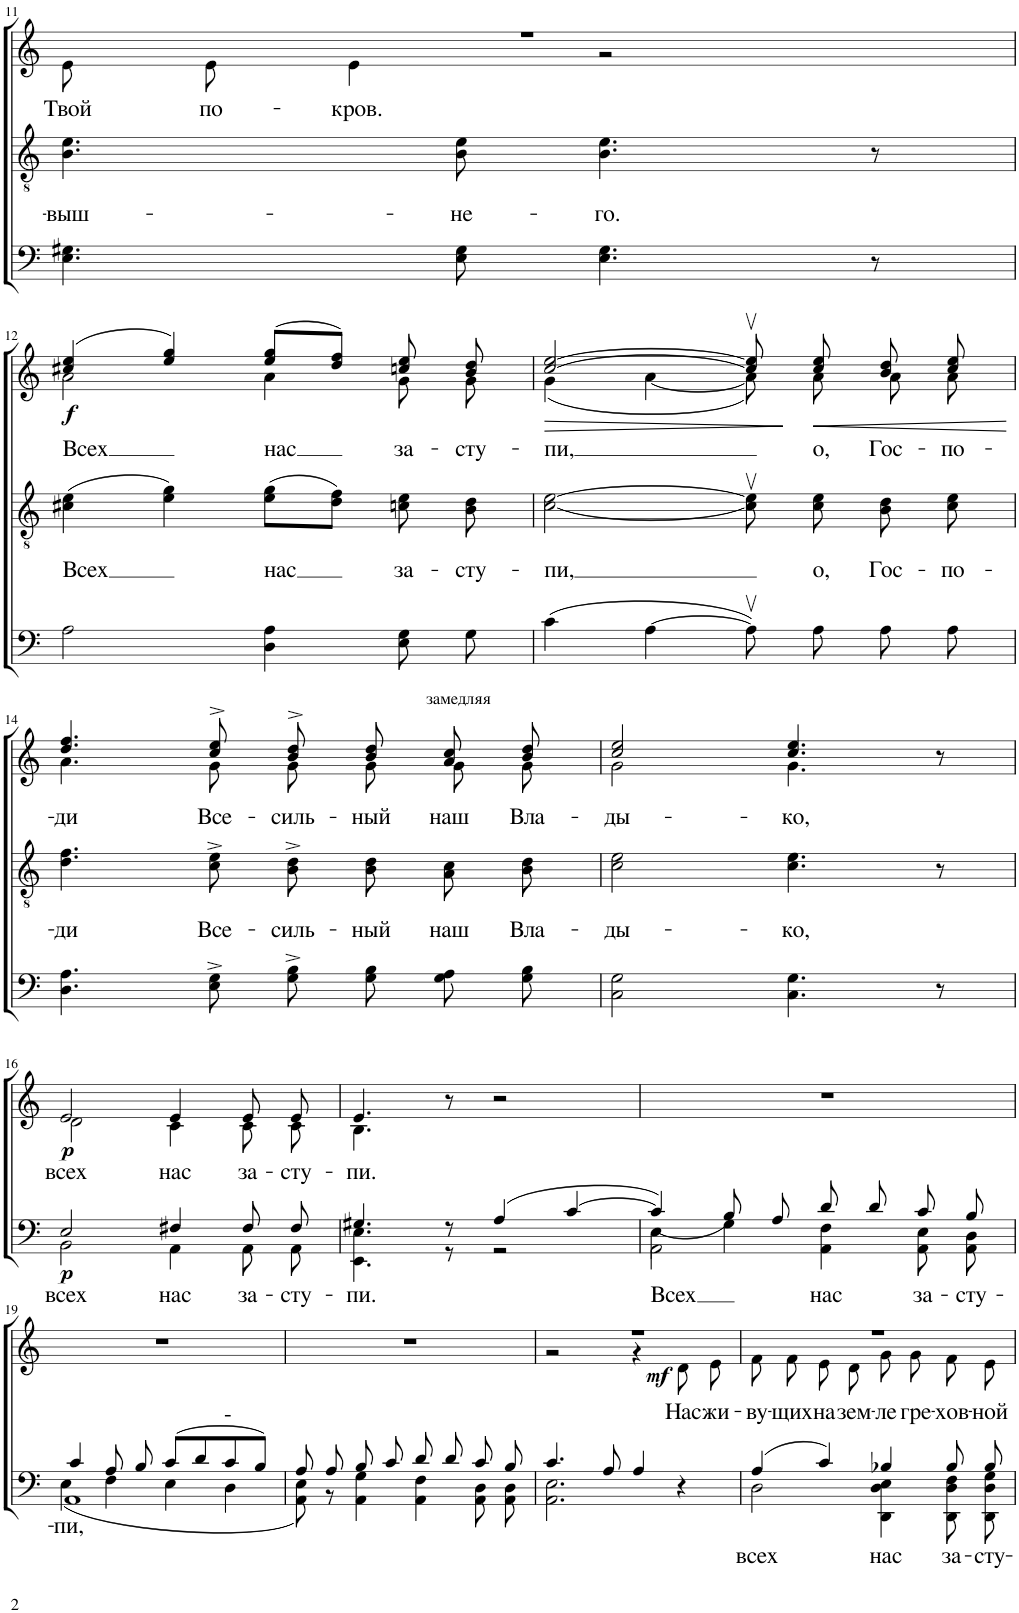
**kern	**text	**text	**dynam	**harte	**kern	**text	**text	**kern	**text	**text	**dynam
*part3	*part3	*part3	*part3	*part3	*part2	*part2	*part2	*part1	*part1	*part1	*part1
*staff3	*staff3	*staff3	*staff3	*	*staff2	*staff2	*staff2	*staff1	*staff1	*staff1	*staff1
*I"Бас	*	*	*	*	*I"Тенор	*	*	*I"Сопрано	*	*	*
!!LO:PB:g=z
*clefF4	*	*	*	*	*clefGv2	*	*	*clefG2	*	*	*
*k[]	*	*	*	*	*k[]	*	*	*k[]	*	*	*
*M4/4	*	*	*	*	*M4/4	*	*	*M4/4	*	*	*
*met(c)	*	*	*	*	*met(c)	*	*	*met(c)	*	*	*
=11	=11	=11	=11	=11	=11	=11	=11	=11	=11	=11	=11
!	!	!	!	!	!	!	!LO:LY:b	!	!	!LO:LY:b	!
*	*	*	*	*	*	*	*	*^	*	*	*
4.E\ 4.G#X\	.	.	.	.	4.B\ 4.e\	.	-выш-	1r	8e\	.	Твой	.
!	!	!	!	!	!	!	!	!	!	!	!LO:LY:b	!
.	.	.	.	.	.	.	.	.	8e\	.	по-	.
!	!	!	!	!	!	!	!	!	!	!	!LO:LY:b	!
.	.	.	.	.	.	.	.	.	4e\	.	-кров.	.
!	!	!	!	!	!	!	!LO:LY:b	!	!	!	!	!
8E\ 8G#\	.	.	.	.	8B\ 8e\	.	-не-	.	.	.	.	.
!	!	!	!	!	!	!	!LO:LY:b	!	!	!	!	!
4.E\ 4.G#\	.	.	.	.	4.B\ 4.e\	.	-го.	.	2r	.	.	.
8r	.	.	.	.	8r	.	.	.	.	.	.	.
!!LO:LB:g=z	!!
=12	=12	=12	=12	=12	=12	=12	=12	=12	=12	=12	=12	=12
!	!	!	!	!	!	!	!LO:LY:b	!	!	!	!LO:LY:b	!LO:DY:b
2A\	.	.	.	.	(4c#X\ 4e\	.	Всех	(4cc#X/ 4ee/	2a\	.	-Всех	f
.	.	.	.	.	4e\ 4g\)	.	.	4ee/ 4gg/)	.	.	.	.
!	!	!	!	!	!	!	!LO:LY:b	!	!	!	!LO:LY:b	!
4D\ 4A\	.	.	.	.	(8e\ 8g\L	.	нас	(8ee/ 8gg/L	4a\	.	нас	.
.	.	.	.	.	8d\ 8f\J)	.	.	8dd/ 8ff/J)	.	.	.	.
!	!	!	!	!	!	!	!LO:LY:b	!	!	!	!LO:LY:b	!
8E\ 8G\	.	.	.	.	8cn\ 8e\	.	за-	8ccn/ 8ee/	8g\	.	за-	.
!	!	!	!	!	!	!	!LO:LY:b	!	!	!	!LO:LY:b	!
8G\	.	.	.	.	8B\ 8d\	.	-сту-	8b/ 8dd/	8g\	.	-сту-	.
=13	=13	=13	=13	=13	=13	=13	=13	=13	=13	=13	=13	=13
!	!	!	!	!	!	!	!LO:LY:b	!	!	!	!LO:LY:b	!LO:HP:b
(4c\	.	.	.	.	[2c\ [2e\	.	-пи,	[2cc/ [2ee/	(4g\	.	-пи,	>
[4A\	.	.	.	.	.	.	.	.	[4a\	.	.	.
8Av\])	.	.	.	.	8c\]v 8e\]v	.	.	8cc/]v 8ee/]v	8a\])	.	.	.
!	!	!	!	!	!	!	!LO:LY:b	!	!	!	!LO:LY:b	!LO:HP:n=1:b
8A\	.	.	.	.	8c\ 8e\	.	о,	8cc/ 8ee/	8a\	.	о,	] <
!	!	!	!	!	!	!	!LO:LY:b	!	!	!	!LO:LY:b	!
8A\	.	.	.	.	8B\ 8d\	.	Гос-	8b/ 8dd/	8a\	.	Гос-	.
!	!	!	!	!	!	!	!LO:LY:b	!	!	!	!LO:LY:b	!
8A\	.	.	.	.	8c\ 8e\	.	-по-	8cc/ 8ee/	8a\	.	-по-	.
*	*	*	*	*	*	*	*	*v	*v	*	*	*
.	.	.	.	.	.	.	.	.	.	.	[
!!LO:LB:g=z
=14	=14	=14	=14	=14	=14	=14	=14	=14	=14	=14	=14
!	!	!	!	!	!	!	!LO:LY:b	!	!	!LO:LY:b	!
*	*	*	*	*	*	*	*	*^	*	*	*
4.D\ 4.A\	.	.	.	.	4.d\ 4.f\	.	-ди	4.dd/ 4.ff/	4.a\	.	-ди	.
!	!	!	!	!	!	!	!LO:LY:b	!	!	!	!LO:LY:b	!
8E\^ 8G\^	.	.	.	.	8c\^ 8e\^	.	Все-	8cc/^ 8ee/^	8g\	.	Все-	.
!	!	!	!	!	!	!	!LO:LY:b	!	!	!	!LO:LY:b	!
8G\^ 8B\^	.	.	.	.	8B\^ 8d\^	.	-силь-	8b/^ 8dd/^	8g\	.	-силь-	.
!	!	!	!	!	!	!	!LO:LY:b	!	!	!	!LO:LY:b	!
8G\ 8B\	.	.	.	.	8B\ 8d\	.	-ный	8b/ 8dd/	8g\	.	-ный	.
!	!	!	!	!	!	!	!	!LO:TX:a:t=замедляя	!	!	!	!
!	!	!	!	!	!	!	!LO:LY:b	!	!	!	!LO:LY:b	!
8G\ 8A\	.	.	.	.	8A\ 8c\	.	наш	8a/ 8cc/	8g\	.	наш	.
!	!	!	!	!	!	!	!LO:LY:b	!	!	!	!LO:LY:b	!
8G\ 8B\	.	.	.	.	8B\ 8d\	.	Вла-	8b/ 8dd/	8g\	.	Вла-	.
=15	=15	=15	=15	=15	=15	=15	=15	=15	=15	=15	=15	=15
!	!	!	!	!	!	!	!LO:LY:b	!	!	!	!LO:LY:b	!
2C\ 2G\	.	.	.	.	2c\ 2e\	.	-ды-	2cc/ 2ee/	2g\	.	-ды-	.
!	!	!	!	!	!	!	!LO:LY:b	!	!	!	!LO:LY:b	!
4.C\ 4.G\	.	.	.	.	4.c\ 4.e\	.	-ко,	4.cc/ 4.ee/	4.g\	.	-ко,	.
8r	.	.	.	.	8r	.	.	8r	8ryy	.	.	.
!!LO:LB:g=z	!!
=16	=16	=16	=16	=16	=16	=16	=16	=16	=16	=16	=16	=16
!	!LO:LY:b	!	!LO:DY:b	!	!	!	!	!	!	!	!LO:LY:b	!LO:DY:b
*^	*	*	*	*	*	*	*	*	*	*	*	*
2E/	2BB\	всех	.	p	.	1r	.	.	2e/	2d\	.	всех	p
!	!	!LO:LY:b	!	!	!	!	!	!	!	!	!	!LO:LY:b	!
4F#X/	4AA\	нас	.	.	.	.	.	.	4e/	4c\	.	нас	.
!	!	!LO:LY:b	!	!	!	!	!	!	!	!	!	!LO:LY:b	!
8F#/	8AA\	за-	.	.	.	.	.	.	8e/	8c\	.	за-	.
!	!	!LO:LY:b	!	!	!	!	!	!	!	!	!	!LO:LY:b	!
8F#/	8AA\	-сту-	.	.	.	.	.	.	8e/	8c\	.	-сту-	.
=17	=17	=17	=17	=17	=17	=17	=17	=17	=17	=17	=17	=17	=17
!	!	!LO:LY:b	!	!	!	!	!	!	!	!	!	!LO:LY:b	!
4.G#X/	4.EE\ 4.E\	-пи.	.	.	.	1r	.	.	4.e/	4.B\	.	-пи.	.
8r	8r	.	.	.	.	.	.	.	8r	2ryy	.	.	.
(4A/	2r	.	.	.	.	.	.	.	2r	.	.	.	.
[4c/	.	.	.	.	.	.	.	.	.	.	.	.	.
.	.	.	.	.	.	.	.	.	.	8ryy	.	.	.
=18	=18	=18	=18	=18	=18	=18	=18	=18	=18	=18	=18	=18	=18
!	!	!LO:LY:b	!	!	!	!	!	!	!	!	!	!	!
*	*^	*	*	*	*	*	*	*	*v	*v	*	*	*
4c/])	(4E\	2AA\	Всех	.	.	.	1r	.	.	1r	.	.	.
8B/	4G\)	.	.	.	.	.	.	.	.	.	.	.	.
8A/	.	.	.	.	.	.	.	.	.	.	.	.	.
!	!	!	!LO:LY:b	!	!	!	!	!	!	!	!	!	!
8d/	4AA\ 4F\	2ryy	нас	.	.	.	.	.	.	.	.	.	.
8d/	.	.	.	.	.	.	.	.	.	.	.	.	.
!	!	!	!LO:LY:b	!	!	!	!	!	!	!	!	!	!
8c/	8AA\ 8E\	.	за-	.	.	.	.	.	.	.	.	.	.
!	!	!	!LO:LY:b	!	!	!	!	!	!	!	!	!	!
8B/	8AA\ 8D\	.	-сту-	.	.	.	.	.	.	.	.	.	.
!!LO:LB:g=z
=19	=19	=19	=19	=19	=19	=19	=19	=19	=19	=19	=19	=19	=19
!	!	!	!LO:LY:b	!	!	!	!	!	!	!	!	!	!
4c/	(4E\	1AA	-пи,	.	.	.	1r	.	.	1r	.	.	.
8A/	4F\	.	.	.	.	.	.	.	.	.	.	.	.
8B/	.	.	.	.	.	.	.	.	.	.	.	.	.
(8c/L	4E\	.	.	.	.	.	.	.	.	.	.	.	.
8d/	.	.	.	.	.	.	.	.	.	.	.	.	.
!	!	!	!	!	!	!LO:H:kt=-	!	!	!	!	!	!	!
8c/	4D\	.	.	.	.	N	.	.	.	.	.	.	.
8B/J)	.	.	.	.	.	.	.	.	.	.	.	.	.
*	*v	*v	*	*	*	*	*	*	*	*	*	*	*
=20	=20	=20	=20	=20	=20	=20	=20	=20	=20	=20	=20	=20
8A/	8AA\ 8E\)	.	.	.	.	1r	.	.	1r	.	.	.
8A/	8r	.	.	.	.	.	.	.	.	.	.	.
8B/	4AA\ 4G\	.	.	.	.	.	.	.	.	.	.	.
8c/	.	.	.	.	.	.	.	.	.	.	.	.
8d/	4AA\ 4F\	.	.	.	.	.	.	.	.	.	.	.
8d/	.	.	.	.	.	.	.	.	.	.	.	.
8c/	8AA\ 8D\	.	.	.	.	.	.	.	.	.	.	.
8B/	8AA\ 8D\	.	.	.	.	.	.	.	.	.	.	.
=21	=21	=21	=21	=21	=21	=21	=21	=21	=21	=21	=21	=21
*	*	*	*	*	*	*	*	*	*^	*	*	*
4.c/	2.AA\ 2.E\	.	.	.	.	1r	.	.	1r	2r	.	.	.
8A/	.	.	.	.	.	.	.	.	.	.	.	.	.
4A/	.	.	.	.	.	.	.	.	.	4r	.	.	.
!	!	!	!	!	!	!	!	!	!	!	!	!LO:LY:b	!LO:DY:b
4r	4ryy	.	.	.	.	.	.	.	.	8d\	.	Нас	mf
!	!	!	!	!	!	!	!	!	!	!	!	!LO:LY:b	!
.	.	.	.	.	.	.	.	.	.	8e\	.	жи-	.
=22	=22	=22	=22	=22	=22	=22	=22	=22	=22	=22	=22	=22	=22
!	!	!	!LO:LY:b	!	!	!	!	!	!	!	!	!LO:LY:b	!
(4A/	2D\	.	всех	.	.	1r	.	.	1r	8f\	.	-ву-	.
!	!	!	!	!	!	!	!	!	!	!	!	!LO:LY:b	!
.	.	.	.	.	.	.	.	.	.	8f\	.	-щих	.
!	!	!	!	!	!	!	!	!	!	!	!	!LO:LY:b	!
4c/)	.	.	.	.	.	.	.	.	.	8e\	.	на	.
!	!	!	!	!	!	!	!	!	!	!	!	!LO:LY:b	!
.	.	.	.	.	.	.	.	.	.	8d\	.	зем-	.
!	!	!	!LO:LY:b	!	!	!	!	!	!	!	!	!LO:LY:b	!
4B-X/	4DD\ 4D\ 4E\	.	нас	.	.	.	.	.	.	8g\	.	-ле	.
!	!	!	!	!	!	!	!	!	!	!	!	!LO:LY:b	!
.	.	.	.	.	.	.	.	.	.	8g\	.	гре-	.
!	!	!	!LO:LY:b	!	!	!	!	!	!	!	!	!LO:LY:b	!
8B-/	8DD\ 8D\ 8F\	.	за-	.	.	.	.	.	.	8f\	.	-хов-	.
!	!	!	!LO:LY:b	!	!	!	!	!	!	!	!	!LO:LY:b	!
8B-/	8DD\ 8D\ 8G\	.	-сту-	.	.	.	.	.	.	8e\	.	-ной	.
*v	*v	*	*	*	*	*	*	*	*v	*v	*	*	*
=	=	=	=	=	=	=	=	=	=	=	=
*-	*-	*-	*-	*-	*-	*-	*-	*-	*-	*-	*-
